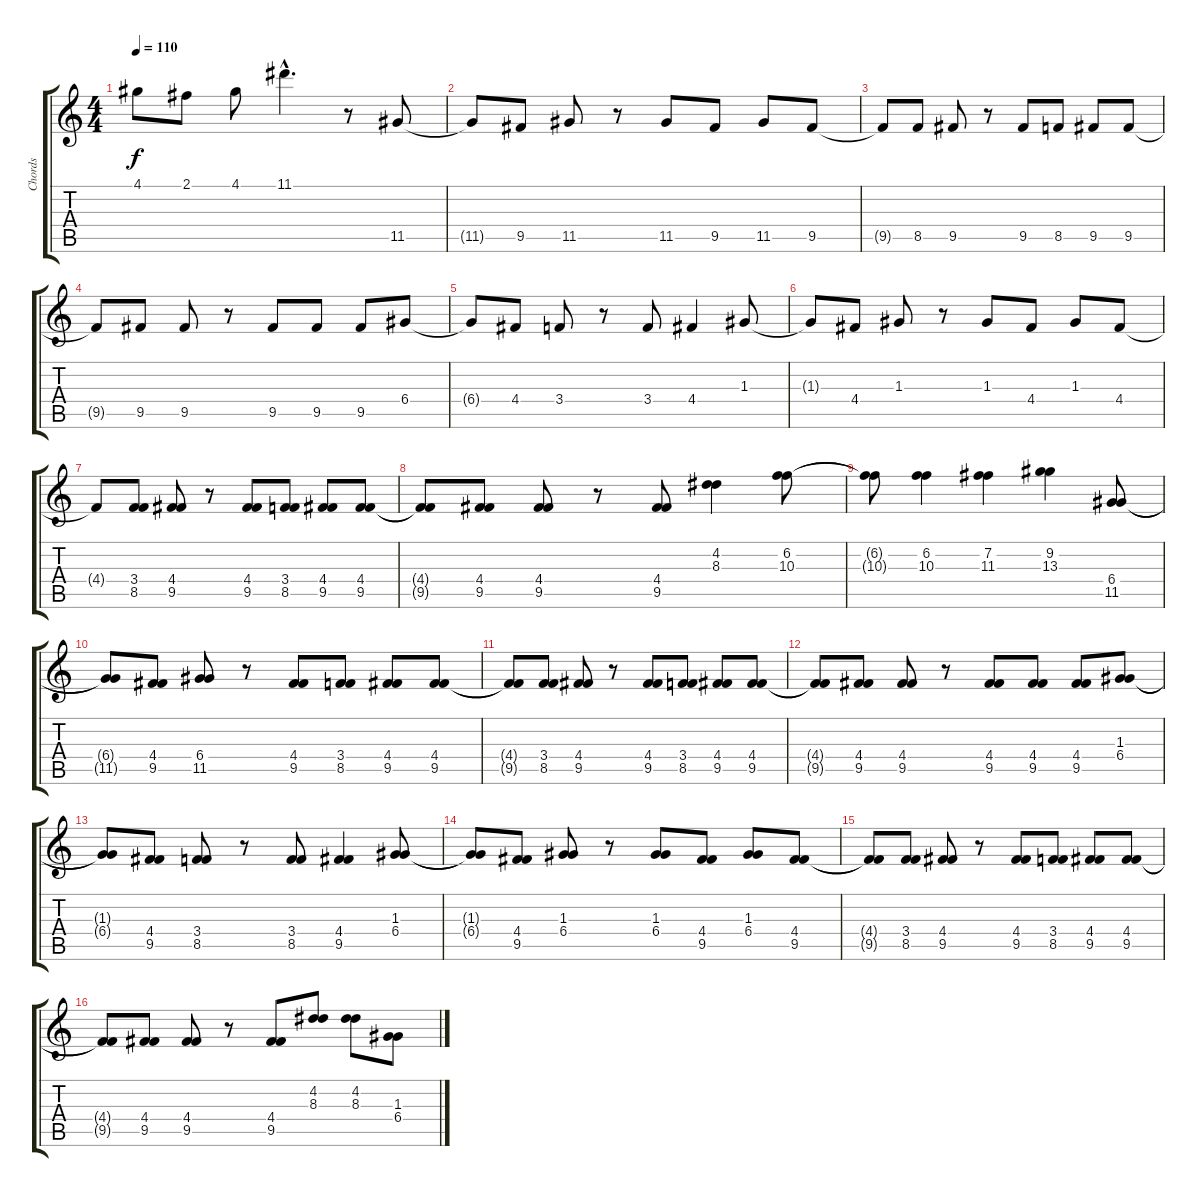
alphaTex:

\track ("Chords" "Chords") {instrument overdrivenguitar}
\staff {score tabs}
\tuning (E4 B3 G3 D3 A2 E2) {hide}
\ts (4 4)
\tempo 110
\clef g2
\ks c
4.1{t}.8{dy f} 2.1.8 4.1.8 11.1{hac}.4{d} r.8 11.5.8 |
11.5{t}.8 9.5.8 11.5.8 r.8 11.5.8 9.5.8 11.5.8 9.5.8 |
9.5{t}.8 8.5.8 9.5.8 r.8 9.5.8 8.5.8 9.5.8 9.5.8 |
9.5{t}.8 9.5.8 9.5.8 r.8 9.5.8 9.5.8 9.5.8 6.4.8 |
6.4{t}.8 4.4.8 3.4.8 r.8 3.4.8 4.4.4 1.3.8 |
1.3{t}.8 4.4.8 1.3.8 r.8 1.3.8 4.4.8 1.3.8 4.4.8 |
4.4{t}.8 (3.4 8.5).8 (4.4 9.5).8 r.8 (4.4 9.5).8 (3.4 8.5).8 (4.4 9.5).8 (4.4 9.5).8 |
(4.4{t} 9.5{t}).8 (4.4 9.5).8 (4.4 9.5).8 r.8 (4.4 9.5).8 (4.2 8.3).4 (6.2 10.3).8 |
(6.2{t} 10.3{t}).8 (6.2 10.3).4 (7.2 11.3).4 (9.2 13.3).4 (6.4 11.5).8 |
(6.4{t} 11.5{t}).8 (4.4 9.5).8 (6.4 11.5).8 r.8 (4.4 9.5).8 (3.4 8.5).8 (4.4 9.5).8 (4.4 9.5).8 |
(4.4{t} 9.5{t}).8 (3.4 8.5).8 (4.4 9.5).8 r.8 (4.4 9.5).8 (3.4 8.5).8 (4.4 9.5).8 (4.4 9.5).8 |
(4.4{t} 9.5{t}).8 (4.4 9.5).8 (4.4 9.5).8 r.8 (4.4 9.5).8 (4.4 9.5).8 (4.4 9.5).8 (1.3 6.4).8 |
(1.3{t} 6.4{t}).8 (4.4 9.5).8 (3.4 8.5).8 r.8 (3.4 8.5).8 (4.4 9.5).4 (1.3 6.4).8 |
(1.3{t} 6.4{t}).8 (4.4 9.5).8 (1.3 6.4).8 r.8 (1.3 6.4).8 (4.4 9.5).8 (1.3 6.4).8 (4.4 9.5).8 |
(4.4{t} 9.5{t}).8 (3.4 8.5).8 (4.4 9.5).8 r.8 (4.4 9.5).8 (3.4 8.5).8 (4.4 9.5).8 (4.4 9.5).8 |
(4.4{t} 9.5{t}).8 (4.4 9.5).8 (4.4 9.5).8 r.8 (4.4 9.5).8 (4.2 8.3).8 (4.2 8.3).8 (1.3 6.4).8
